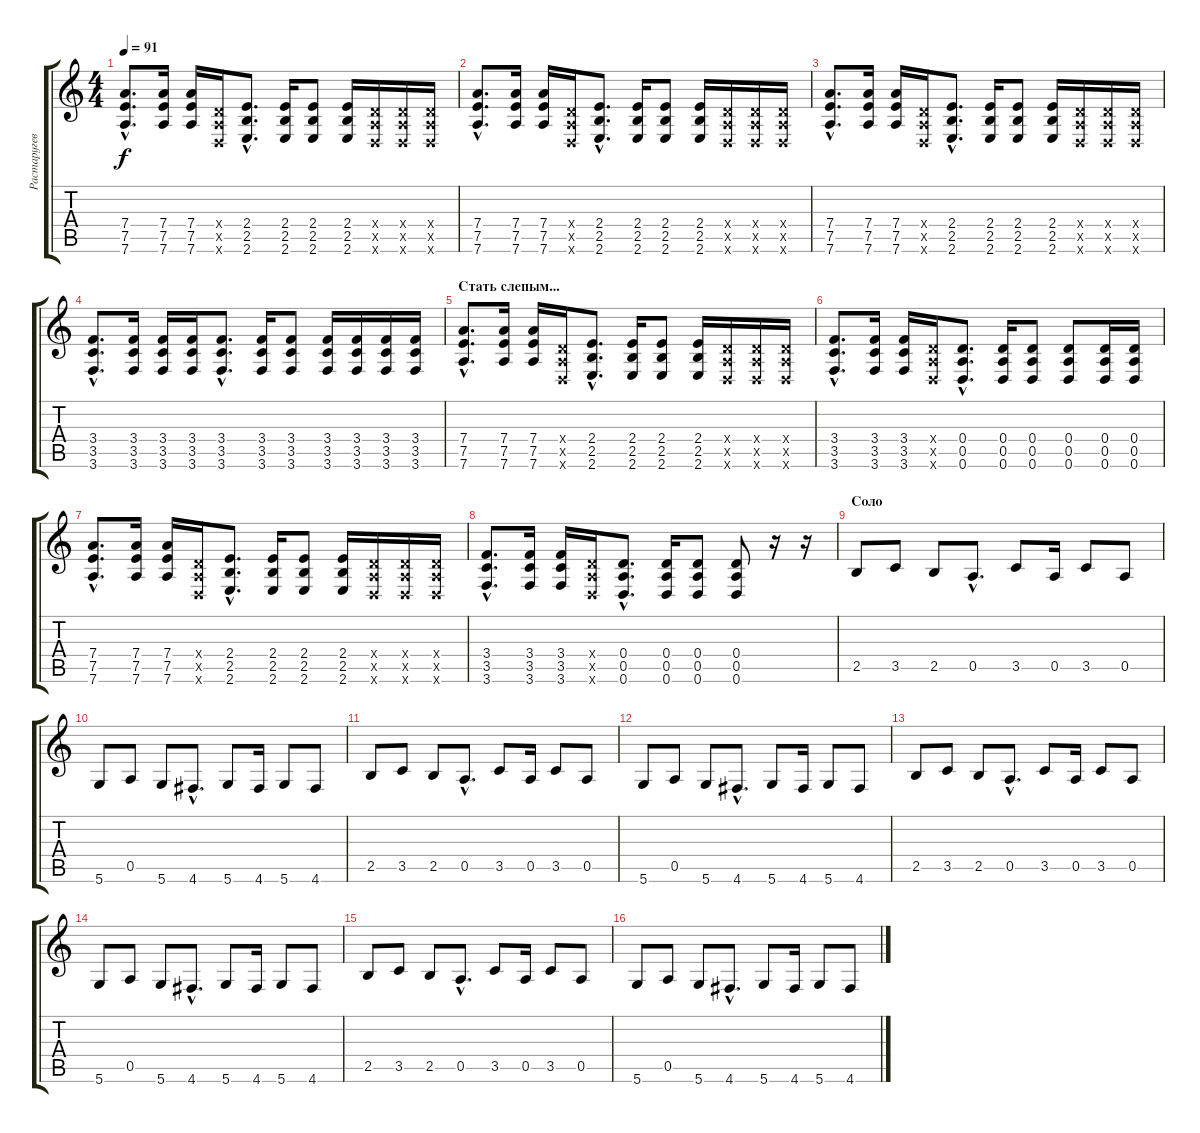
\track ("Растаругев" "Растаругев") {instrument overdrivenguitar}
\staff {score tabs}
\tuning (E4 B3 G3 D3 A2 D2) {hide}
\ts (4 4)
\tempo 91
\clef g2
\ks c
(7.4{hac} 7.5{hac} 7.6{hac}).8{d dy f} (7.4 7.5 7.6).16 (7.4 7.5 7.6).16 (0.4{x} 0.5{x} 0.6{x}).16 (2.4{hac} 2.5{hac} 2.6{hac}).8{d} (2.4 2.5 2.6).16 (2.4 2.5 2.6).8 (2.4 2.5 2.6).16 (0.4{x} 0.5{x} 0.6{x}).16 (0.4{x} 0.5{x} 0.6{x}).16 (0.4{x} 0.5{x} 0.6{x}).16 |
(7.4{hac} 7.5{hac} 7.6{hac}).8{d} (7.4 7.5 7.6).16 (7.4 7.5 7.6).16 (0.4{x} 0.5{x} 0.6{x}).16 (2.4{hac} 2.5{hac} 2.6{hac}).8{d} (2.4 2.5 2.6).16 (2.4 2.5 2.6).8 (2.4 2.5 2.6).16 (0.4{x} 0.5{x} 0.6{x}).16 (0.4{x} 0.5{x} 0.6{x}).16 (0.4{x} 0.5{x} 0.6{x}).16 |
(7.4{hac} 7.5{hac} 7.6{hac}).8{d} (7.4 7.5 7.6).16 (7.4 7.5 7.6).16 (0.4{x} 0.5{x} 0.6{x}).16 (2.4{hac} 2.5{hac} 2.6{hac}).8{d} (2.4 2.5 2.6).16 (2.4 2.5 2.6).8 (2.4 2.5 2.6).16 (0.4{x} 0.5{x} 0.6{x}).16 (0.4{x} 0.5{x} 0.6{x}).16 (0.4{x} 0.5{x} 0.6{x}).16 |
(3.4{hac} 3.5{hac} 3.6{hac}).8{d} (3.4 3.5 3.6).16 (3.4 3.5 3.6).16 (3.4 3.5 3.6).16 (3.4{hac} 3.5{hac} 3.6{hac}).8{d} (3.4 3.5 3.6).16 (3.4 3.5 3.6).8 (3.4 3.5 3.6).16 (3.4 3.5 3.6).16 (3.4 3.5 3.6).16 (3.4 3.5 3.6).16 |
\section ("" "Стать слепым...")
(7.4{hac} 7.5{hac} 7.6{hac}).8{d instrument overdrivenguitar} (7.4 7.5 7.6).16 (7.4 7.5 7.6).16 (0.4{x} 0.5{x} 0.6{x}).16 (2.4{hac} 2.5{hac} 2.6{hac}).8{d} (2.4 2.5 2.6).16 (2.4 2.5 2.6).8 (2.4 2.5 2.6).16 (0.4{x} 0.5{x} 0.6{x}).16 (0.4{x} 0.5{x} 0.6{x}).16 (0.4{x} 0.5{x} 0.6{x}).16 |
(3.4{hac} 3.5{hac} 3.6{hac}).8{d} (3.4 3.5 3.6).16 (3.4 3.5 3.6).16 (0.4{x} 0.5{x} 0.6{x}).16 (0.4{hac} 0.5{hac} 0.6{hac}).8{d} (0.4 0.5 0.6).16 (0.4 0.5 0.6).8 (0.4 0.5 0.6).8 (0.4 0.5 0.6).16 (0.4 0.5 0.6).16 |
(7.4{hac} 7.5{hac} 7.6{hac}).8{d instrument overdrivenguitar} (7.4 7.5 7.6).16 (7.4 7.5 7.6).16 (0.4{x} 0.5{x} 0.6{x}).16 (2.4{hac} 2.5{hac} 2.6{hac}).8{d} (2.4 2.5 2.6).16 (2.4 2.5 2.6).8 (2.4 2.5 2.6).16 (0.4{x} 0.5{x} 0.6{x}).16 (0.4{x} 0.5{x} 0.6{x}).16 (0.4{x} 0.5{x} 0.6{x}).16 |
(3.4{hac} 3.5{hac} 3.6{hac}).8{d} (3.4 3.5 3.6).16 (3.4 3.5 3.6).16 (0.4{x} 0.5{x} 0.6{x}).16 (0.4{hac} 0.5{hac} 0.6{hac}).8{d} (0.4 0.5 0.6).16 (0.4 0.5 0.6).8 (0.4 0.5 0.6).8 r.16 r.16 |
\section ("" "Соло")
2.5.8{volume 9 instrument electricguitarjazz} 3.5.8 2.5.8 0.5{hac}.8{d} 3.5.8 0.5.16 3.5.8 0.5.8 |
5.6.8 0.5.8 5.6.8 4.6{hac}.8{d} 5.6.8 4.6.16 5.6.8 4.6.8 |
2.5.8{volume 9 instrument electricguitarjazz} 3.5.8 2.5.8 0.5{hac}.8{d} 3.5.8 0.5.16 3.5.8 0.5.8 |
5.6.8 0.5.8 5.6.8 4.6{hac}.8{d} 5.6.8 4.6.16 5.6.8 4.6.8 |
2.5.8{volume 9 instrument electricguitarjazz} 3.5.8 2.5.8 0.5{hac}.8{d} 3.5.8 0.5.16 3.5.8 0.5.8 |
5.6.8 0.5.8 5.6.8 4.6{hac}.8{d} 5.6.8 4.6.16 5.6.8 4.6.8 |
2.5.8{volume 9 instrument electricguitarjazz} 3.5.8 2.5.8 0.5{hac}.8{d} 3.5.8 0.5.16 3.5.8 0.5.8 |
5.6.8 0.5.8 5.6.8 4.6{hac}.8{d} 5.6.8 4.6.16 5.6.8 4.6.8
